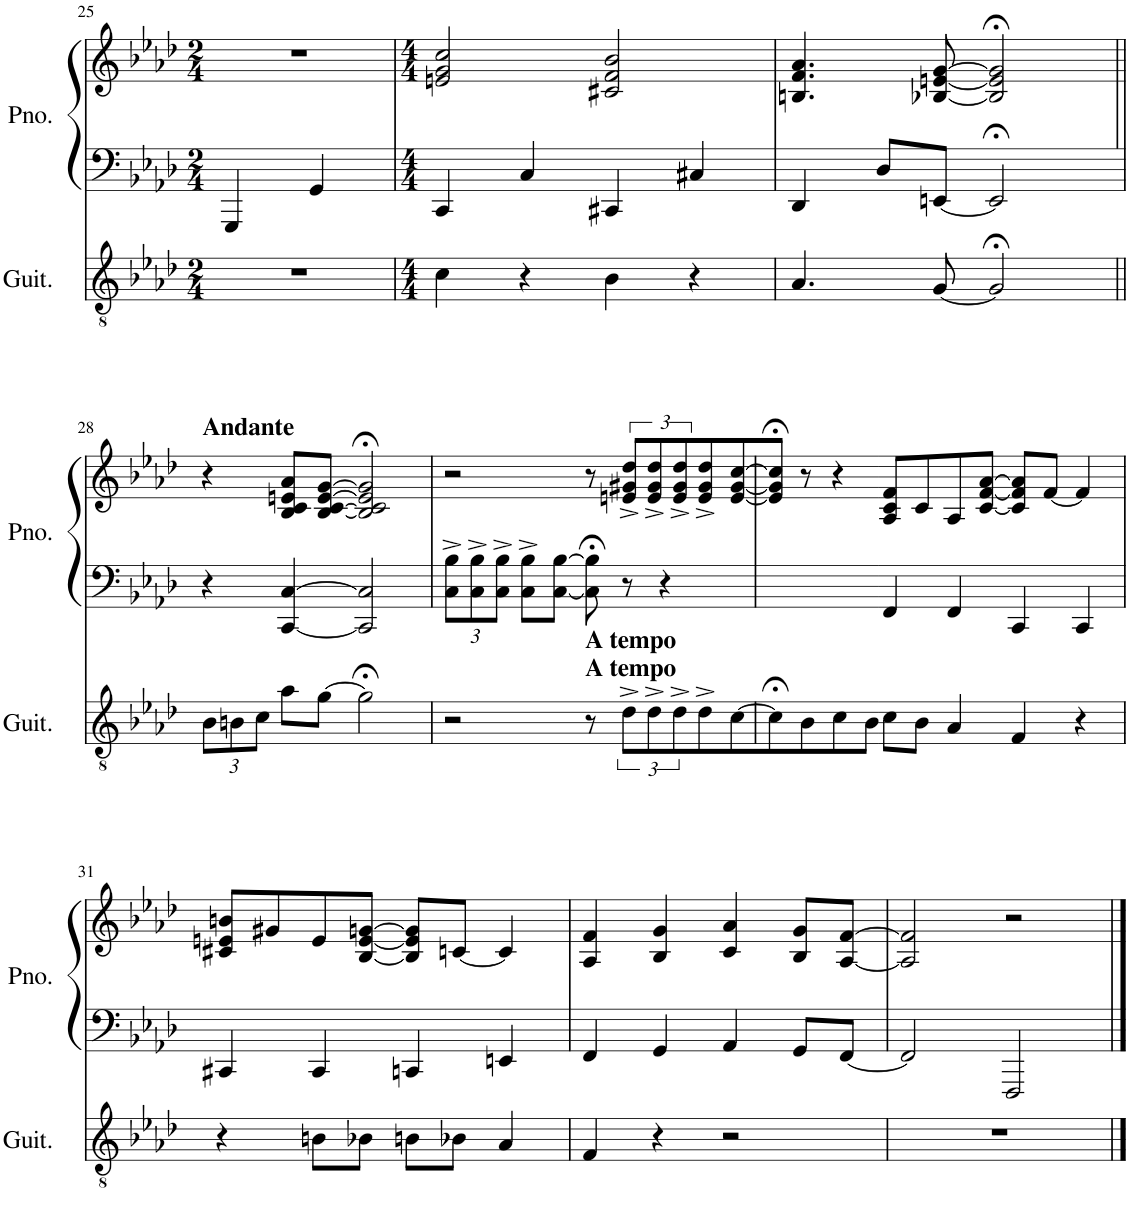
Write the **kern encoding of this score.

**kern	**kern	**kern
*part2	*part1	*part1
*staff3	*staff2	*staff1
*I"Guitar	*I"Piano	*
*I'Guit.	*I'Pno.	*
!!LO:PB:g=z
*clefGv2	*clefF4	*clefG2
*k[b-e-a-d-]	*k[b-e-a-d-]	*k[b-e-a-d-]
*M2/4	*M2/4	*M2/4
=25	=25	=25
2r	4GGG/	2r
.	4GG/	.
=26	=26	=26
*M4/4	*M4/4	*M4/4
4c\	4CC/	2en/ 2g/ 2cc/
4r	4C/	.
4B-\	4CC#X/	2c#X/ 2f/ 2b-/
4r	4C#X/	.
=27	=27	=27
4.A-/	4DD-/	4.Bn/ 4.f/ 4.a-/
.	8D-/L	.
[8G/	[8EEn/J	[8B-X/ [8en/ [8g/
2G;</]	2EE;</]	2B-/];< 2e/];< 2g/];<
!!LO:LB:g=z
=28||	=28||	=28||
*Xbrackettup	*	*
!	!	!LO:TX:a:B:t=Andante
12B-\L	4r	4r
12Bn\	.	.
12c\J	.	.
8a-\L	[4CC/ [4C/	8B-/ 8c/ 8en/ 8a-/L
[8g\J	.	[8B-/ [8c/ [8e/ [8g/J
2g;<\]	2CC/] 2C/]	2B-/];< 2c/];< 2e/];< 2g/];<
=29	=29	=29
*	*Xbrackettup	*
2r	12C\^ 12B-\^L	2r
.	12C\^ 12B-\^	.
.	12C\^ 12B-\^J	.
.	8C\^ 8B-\^L	.
.	[8C\ [8B-\J	.
!LO:TX:a:B:t=A tempo	!	!
!LO:TX:a:B:t=A tempo	!	!
8r	8C\];< 8B-\];<	8r
*brackettup	*	*
12d-^\L	8r	12en/^ 12g#X/^ 12dd-/^L
12d-^\	.	12e/^ 12g#/^ 12dd-/^
.	4r	.
12d-^\	.	12e/^ 12g#/^ 12dd-/^
8d-^\	.	8e/^ 8g#/^ 8dd-/^
[8c\	2ryy	[8e/ [8g#/ [8cc/
8c;<\]	.	8e/];< 8g#/];< 8cc/];<J
8B-\	.	8r
8c\	.	4r
8B-\J	8ryy	.
=30	=30	=30
8c\L	4FF/	8A-/ 8c/ 8f/L
8B-\J	.	8c/
4A-/	4FF/	8A-/
.	.	[8c/ [8f/ [8a-/J
4F/	4CC/	8c/] 8f/] 8a-/]L
.	.	[8f/J
4r	4CC/	4f/]
!!LO:LB:g=z
=31	=31	=31
4r	4CC#X/	8c#X/ 8en/ 8bn/L
.	.	8g#X/
8Bn\L	4CC#/	8e/
8B-X\J	.	[8B-/ [8e/ [8gn/J
8Bn\L	4CCn/	8B-/] 8e/] 8g/]L
8B-X\J	.	[8cn/J
4A-/	4EEn/	4c/]
=32	=32	=32
4F/	4FF/	4A-/ 4f/
4r	4GG/	4B-/ 4g/
2r	4AA-/	4c/ 4a-/
.	8GG/L	8B-/ 8g/L
.	[8FF/J	[8A-/ [8f/J
=33	=33	=33
1r	2FF/]	2A-/] 2f/]
.	2FFF/	2r
==	==	==
*-	*-	*-
